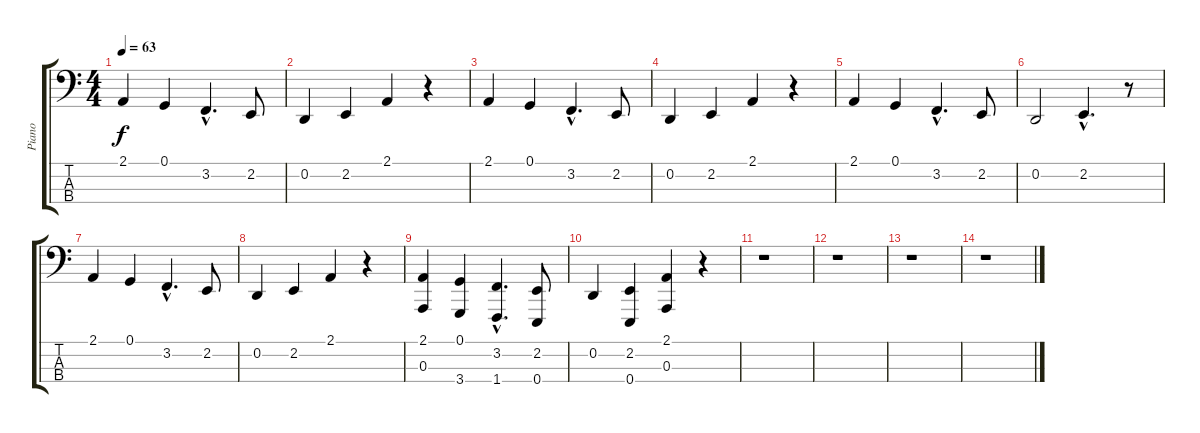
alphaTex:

\track ("Piano" "Piano") {instrument lead2sawtooth}
\staff {score tabs}
\tuning (G2 D2 A1 E1) {hide}
\ts (4 4)
\tempo 63
\clef f4
\ks c
2.1.4{dy f} 0.1.4 3.2{hac}.4{d} 2.2.8 |
0.2.4 2.2.4 2.1.4 r.4 |
2.1.4 0.1.4 3.2{hac}.4{d} 2.2.8 |
0.2.4 2.2.4 2.1.4 r.4 |
2.1.4 0.1.4 3.2{hac}.4{d} 2.2.8 |
0.2.2 2.2{hac}.4{d} r.8 |
2.1.4 0.1.4 3.2{hac}.4{d} 2.2.8 |
0.2.4 2.2.4 2.1.4 r.4 |
(2.1 0.3).4 (0.1 3.4).4 (3.2{hac} 1.4{hac}).4{d} (2.2 0.4).8 |
0.2.4 (2.2 0.4).4 (2.1 0.3).4 r.4 |
r.1 |
r.1 |
r.1 |
r.1
